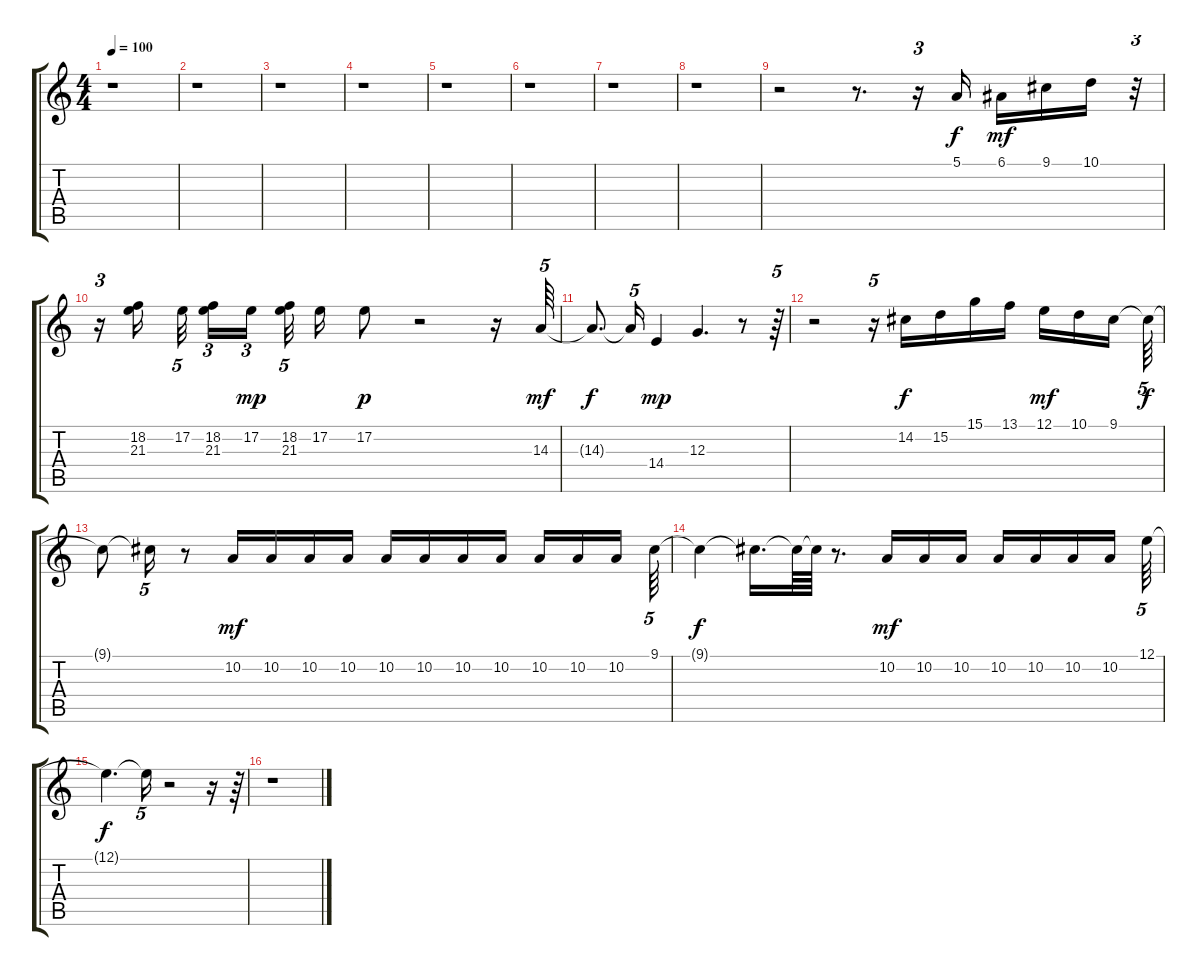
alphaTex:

\track "" {instrument synthbrass1}
\staff {score tabs}
\tuning (E4 B3 G3 D3 A2 E2) {hide}
\ts (4 4)
\tempo 100
\clef g2
\ks c
r.1{dy f} |
r.1 |
r.1 |
r.1 |
r.1 |
r.1 |
r.1 |
r.1 |
r.2 r.8{d} r.16{tu (3 2)} 5.1.16 6.1.16{dy mf} 9.1.16 10.1.16 r.32{tu (3 2)} |
r.16{tu (3 2)} (18.2 21.3).16{beam splitsecondary} 17.2.32{tu (5 4)} (18.2 21.3).16{tu (3 2)} 17.2.16{tu (3 2) dy mp} (18.2 21.3).32{tu (5 4) beam splitsecondary} 17.2.16 17.2.8{dy p} r.2 r.16 14.3.64{tu (5 4) dy mf} |
14.3{t}.8{d dy f} 14.3{t}.16{tu (5 4)} 14.4.4{dy mp} 12.3.4{d} r.8 r.64{tu (5 4)} |
r.2 r.16{tu (5 4)} 14.2.16{dy f} 15.2.16 15.1.16 13.1.16 12.1.16{dy mf} 10.1.16 9.1.16{beam splitsecondary} 9.1{t}.64{tu (5 4) dy f} |
9.1{t}.8 9.1{t}.16{tu (5 4)} r.8 10.2.16{dy mf} 10.2.16 10.2.16 10.2.16 10.2.16 10.2.16 10.2.16 10.2.16 10.2.16 10.2.16 10.2.16{beam splitsecondary} 9.1.64{tu (5 4)} |
9.1{t}.4{dy f} 9.1{t}.16{d} 9.1{t}.64 9.1{t}.64 r.8{d} 10.2.16{dy mf} 10.2.16 10.2.16 10.2.16 10.2.16 10.2.16 10.2.16 12.1.64{tu (5 4)} |
12.1{t}.4{d dy f} 12.1{t}.16{tu (5 4)} r.2 r.16 r.64{tu (5 4)} |
r.1
